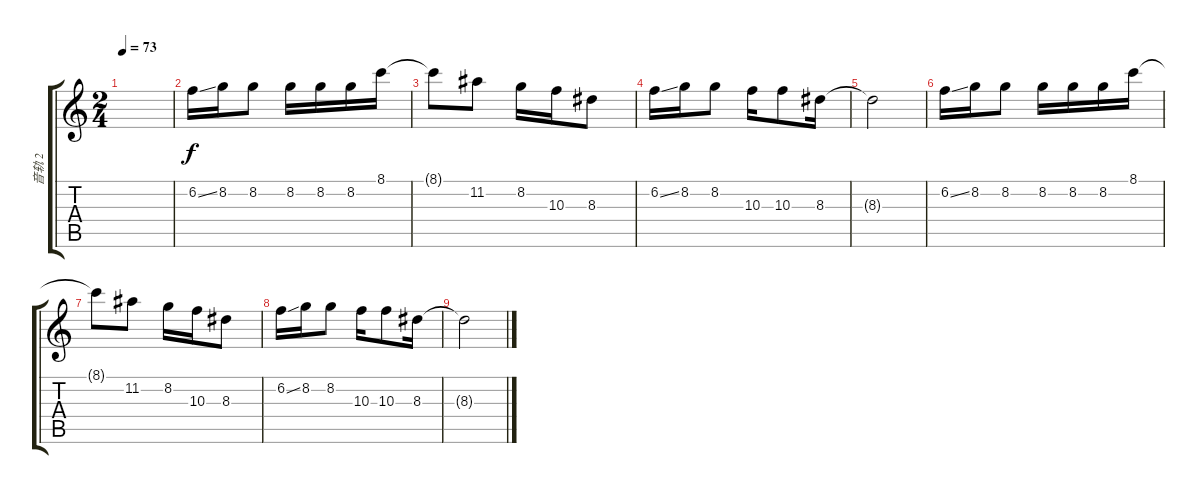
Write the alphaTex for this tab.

\track ("音轨 2" "音轨 2") {instrument overdrivenguitar}
\staff {score tabs}
\tuning (E4 B3 G3 D3 A2 E2) {hide}
\ts (2 4)
\tempo 73
\clef g2
\ks c
|
6.2{ss}.16 8.2.16 8.2.8 8.2.16 8.2.16 8.2.16 8.1.16 |
8.1{t}.8 11.2.8 8.2.16 10.3.16 8.3.8 |
6.2{ss}.16 8.2.16 8.2.8 10.3.16 10.3.8 8.3.16 |
8.3{t}.2 |
6.2{ss}.16 8.2.16 8.2.8 8.2.16 8.2.16 8.2.16 8.1.16 |
8.1{t}.8 11.2.8 8.2.16 10.3.16 8.3.8 |
6.2{ss}.16 8.2.16 8.2.8 10.3.16 10.3.8 8.3.16 |
8.3{t}.2
